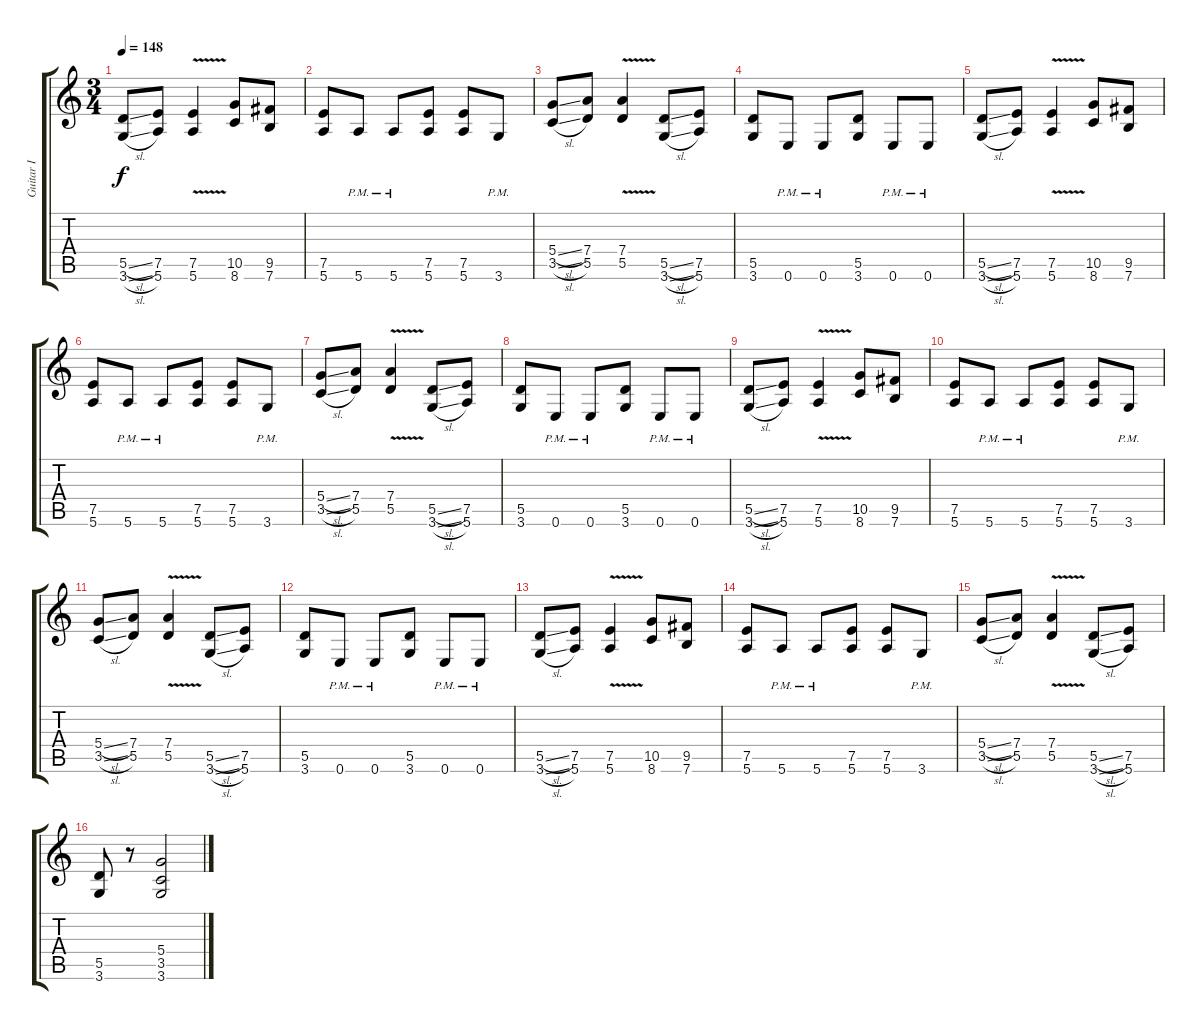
\track ("Guitar I" "Guitar I") {instrument overdrivenguitar}
\staff {score tabs}
\tuning (E4 B3 G3 D3 A2 E2) {hide}
\ts (3 4)
\tempo 148
\clef g2
\ks c
(5.5{sl} 3.6{sl}).8{dy f} (7.5 5.6).8 (7.5{v} 5.6{v}).4 (10.5 8.6).8 (9.5 7.6).8 |
(7.5 5.6).8 5.6{pm}.8 5.6{pm}.8 (7.5 5.6).8 (7.5 5.6).8 3.6{pm}.8 |
(5.4{sl} 3.5{sl}).8 (7.4 5.5).8 (7.4{v} 5.5{v}).4 (5.5{sl} 3.6{sl}).8 (7.5 5.6).8 |
(5.5 3.6).8 0.6{pm}.8 0.6{pm}.8 (5.5 3.6).8 0.6{pm}.8 0.6{pm}.8 |
(5.5{sl} 3.6{sl}).8 (7.5 5.6).8 (7.5{v} 5.6{v}).4 (10.5 8.6).8 (9.5 7.6).8 |
(7.5 5.6).8 5.6{pm}.8 5.6{pm}.8 (7.5 5.6).8 (7.5 5.6).8 3.6{pm}.8 |
(5.4{sl} 3.5{sl}).8 (7.4 5.5).8 (7.4{v} 5.5{v}).4 (5.5{sl} 3.6{sl}).8 (7.5 5.6).8 |
(5.5 3.6).8 0.6{pm}.8 0.6{pm}.8 (5.5 3.6).8 0.6{pm}.8 0.6{pm}.8 |
(5.5{sl} 3.6{sl}).8 (7.5 5.6).8 (7.5{v} 5.6{v}).4 (10.5 8.6).8 (9.5 7.6).8 |
(7.5 5.6).8 5.6{pm}.8 5.6{pm}.8 (7.5 5.6).8 (7.5 5.6).8 3.6{pm}.8 |
(5.4{sl} 3.5{sl}).8 (7.4 5.5).8 (7.4{v} 5.5{v}).4 (5.5{sl} 3.6{sl}).8 (7.5 5.6).8 |
(5.5 3.6).8 0.6{pm}.8 0.6{pm}.8 (5.5 3.6).8 0.6{pm}.8 0.6{pm}.8 |
(5.5{sl} 3.6{sl}).8 (7.5 5.6).8 (7.5{v} 5.6{v}).4 (10.5 8.6).8 (9.5 7.6).8 |
(7.5 5.6).8 5.6{pm}.8 5.6{pm}.8 (7.5 5.6).8 (7.5 5.6).8 3.6{pm}.8 |
(5.4{sl} 3.5{sl}).8 (7.4 5.5).8 (7.4{v} 5.5{v}).4 (5.5{sl} 3.6{sl}).8 (7.5 5.6).8 |
(5.5 3.6).8 r.8 (5.4 3.5 3.6).2
